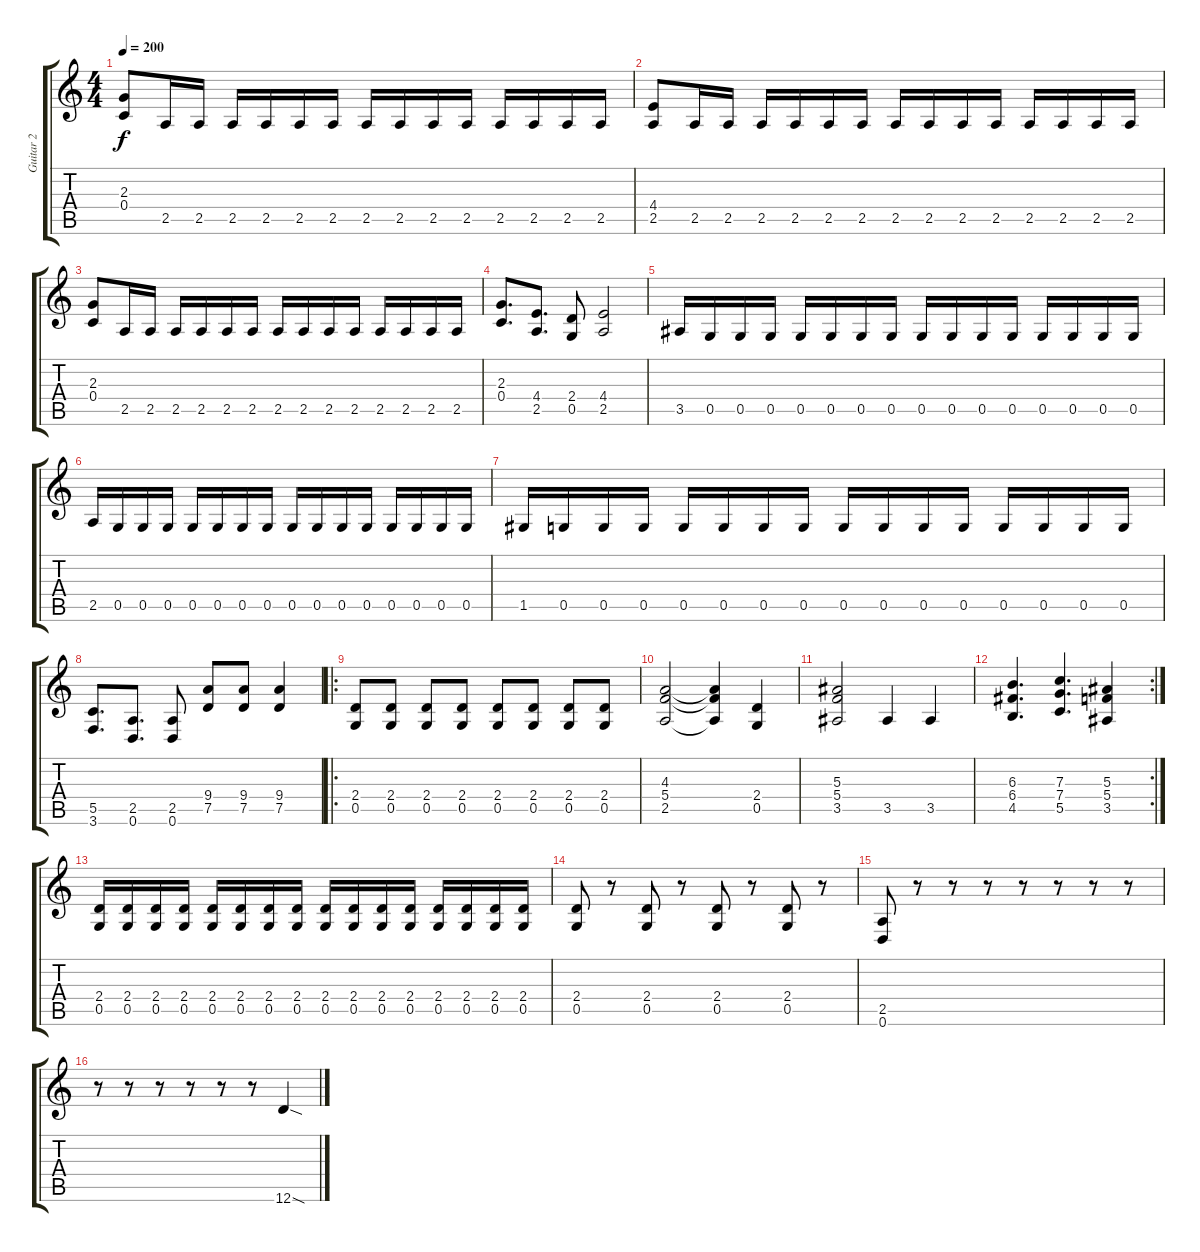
\track ("Guitar 2" "Guitar 2") {instrument distortionguitar}
\staff {score tabs}
\tuning (D4 A3 F3 C3 G2 D2) {hide}
\ts (4 4)
\tempo 200
\clef g2
\ks c
(2.3 0.4).8{dy f} 2.5.16 2.5.16 2.5.16 2.5.16 2.5.16 2.5.16 2.5.16 2.5.16 2.5.16 2.5.16 2.5.16 2.5.16 2.5.16 2.5.16 |
(4.4 2.5).8 2.5.16 2.5.16 2.5.16 2.5.16 2.5.16 2.5.16 2.5.16 2.5.16 2.5.16 2.5.16 2.5.16 2.5.16 2.5.16 2.5.16 |
(2.3 0.4).8 2.5.16 2.5.16 2.5.16 2.5.16 2.5.16 2.5.16 2.5.16 2.5.16 2.5.16 2.5.16 2.5.16 2.5.16 2.5.16 2.5.16 |
(2.3 0.4).8{d} (4.4 2.5).8{d} (2.4 0.5).8 (4.4 2.5).2 |
3.5.16 0.5.16 0.5.16 0.5.16 0.5.16 0.5.16 0.5.16 0.5.16 0.5.16 0.5.16 0.5.16 0.5.16 0.5.16 0.5.16 0.5.16 0.5.16 |
2.5.16 0.5.16 0.5.16 0.5.16 0.5.16 0.5.16 0.5.16 0.5.16 0.5.16 0.5.16 0.5.16 0.5.16 0.5.16 0.5.16 0.5.16 0.5.16 |
1.5.16 0.5.16 0.5.16 0.5.16 0.5.16 0.5.16 0.5.16 0.5.16 0.5.16 0.5.16 0.5.16 0.5.16 0.5.16 0.5.16 0.5.16 0.5.16 |
(5.5 3.6).8{d} (2.5 0.6).8{d} (2.5 0.6).8 (9.4 7.5).8 (9.4 7.5).8 (9.4 7.5).4 |
\ro
(2.4 0.5).8 (2.4 0.5).8 (2.4 0.5).8 (2.4 0.5).8 (2.4 0.5).8 (2.4 0.5).8 (2.4 0.5).8 (2.4 0.5).8 |
(4.3 5.4 2.5).2 (4.3{t} 5.4{t} 2.5{t}).4 (2.4 0.5).4 |
(5.3 5.4 3.5).2 3.5.4 3.5.4 |
\rc 2
(6.3 6.4 4.5).4{d} (7.3 7.4 5.5).4{d} (5.3 5.4 3.5).4 |
(2.4 0.5).16 (2.4 0.5).16 (2.4 0.5).16 (2.4 0.5).16 (2.4 0.5).16 (2.4 0.5).16 (2.4 0.5).16 (2.4 0.5).16 (2.4 0.5).16 (2.4 0.5).16 (2.4 0.5).16 (2.4 0.5).16 (2.4 0.5).16 (2.4 0.5).16 (2.4 0.5).16 (2.4 0.5).16 |
(2.4 0.5).8 r.8 (2.4 0.5).8 r.8 (2.4 0.5).8 r.8 (2.4 0.5).8 r.8 |
(2.5 0.6).8 r.8 r.8 r.8 r.8 r.8 r.8 r.8 |
r.8 r.8 r.8 r.8 r.8 r.8 12.6{sod}.4
